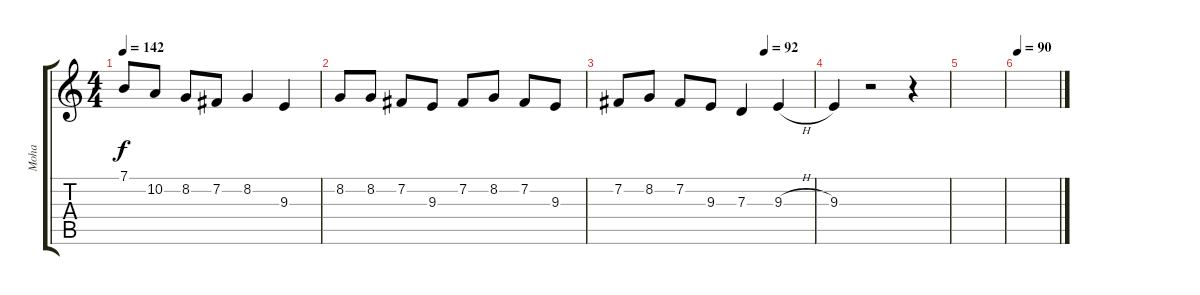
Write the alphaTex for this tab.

\track ("Moha" "Moha") {instrument violin}
\staff {score tabs}
\tuning (E4 B3 G3 D3 A2 E2) {hide}
\ts (4 4)
\tempo 142
\clef g2
\ks c
7.1.8{dy f} 10.2.8 8.2.8 7.2.8 8.2.4 9.3.4 |
8.2.8 8.2.8 7.2.8 9.3.8 7.2.8 8.2.8 7.2.8 9.3.8 |
\tempo (92 0.75)
7.2.8 8.2.8 7.2.8 9.3.8 7.3.4 9.3{h}.4 |
9.3.4 r.2 r.4 |
|
\tempo 90
